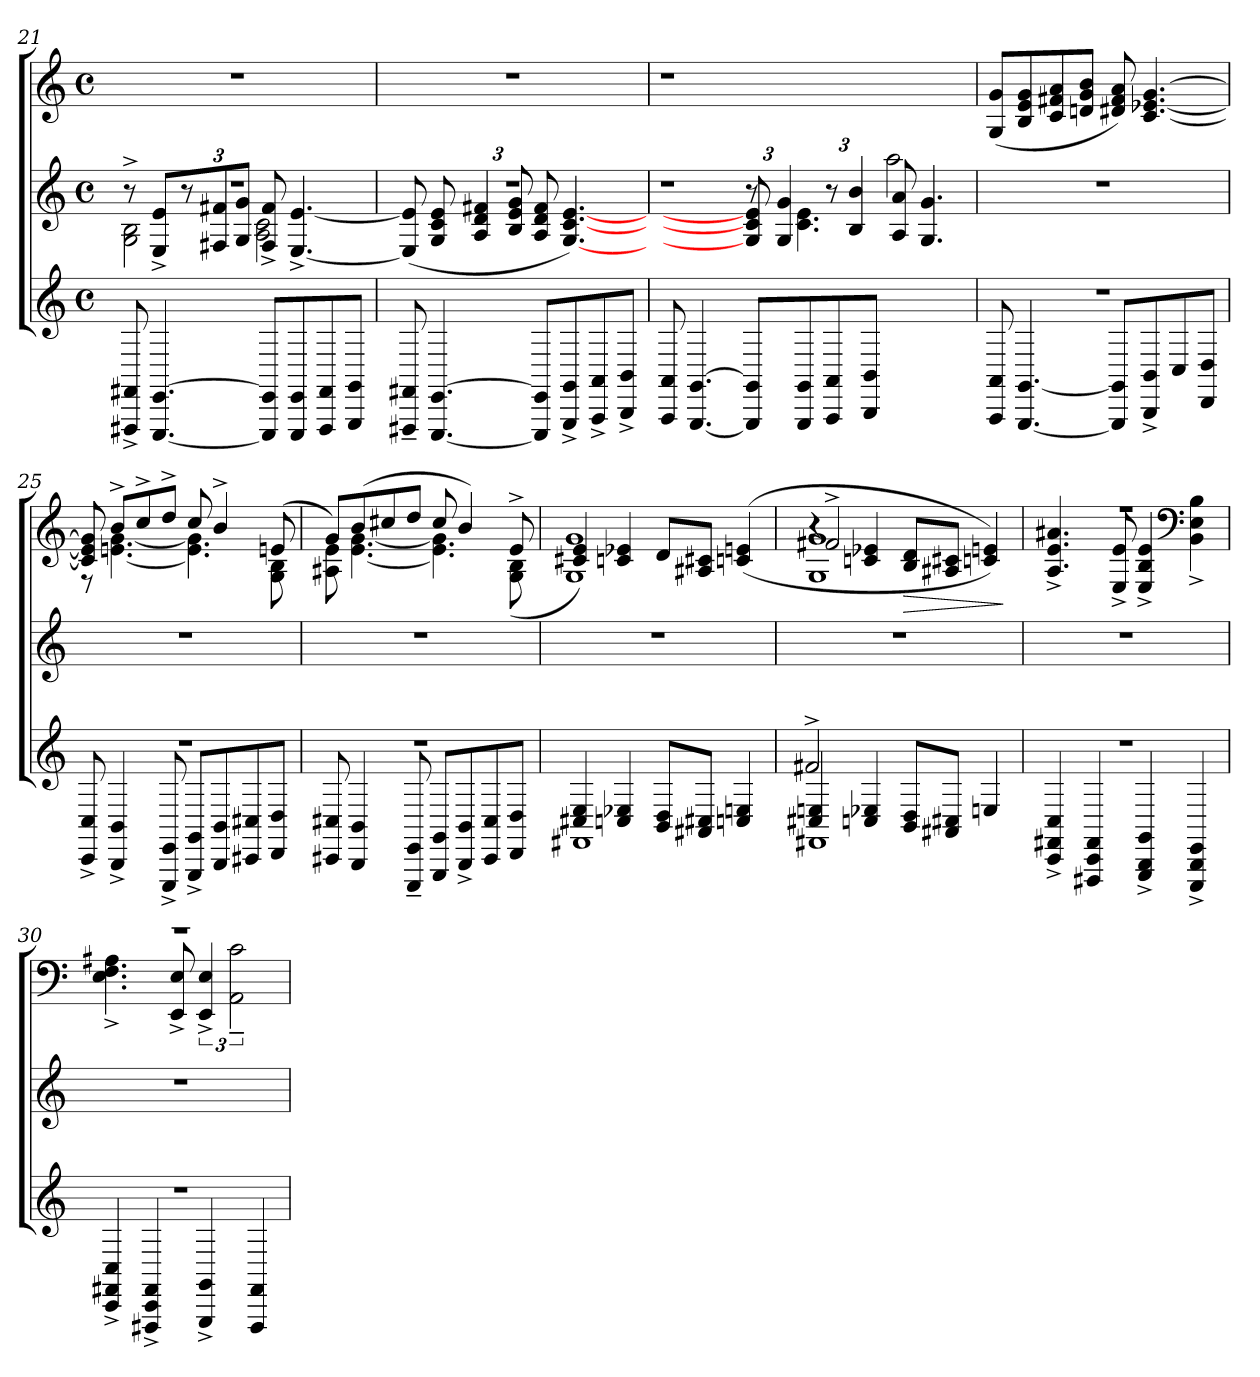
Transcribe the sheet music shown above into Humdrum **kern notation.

**kern	**kern	**kern	**dynam
*part2	*part2	*part1	*part1
*staff3	*staff2	*staff1	*staff1
*clefG2	*clefG2	*clefG2	*
*k[]	*k[]	*k[]	*
*M4/4	*M4/4	*M4/4	*
*met(c)	*met(c)	*met(c)	*
=21	=21	=21	=21
*	*^	*	*
*	*	*^	*	*
8FFF#X/^ 8FF#X/^	1r	8r	2G\^ 2B\^	1r	.
[4.EEE/ [4.EE/	.	8E/^ 8e/^L	.	.	.
*	*	*Xbrackettup	*	*	*
.	.	12r	.	.	.
.	.	12F#X/ 12f#X/	.	.	.
.	.	12G/ 12g/J	.	.	.
8EEE/] 8EE/]L	.	8F#/^ 8f#/^	2A\ 2c\	.	.
8EEE/ 8EE/	.	[4.E/^ [4.e/^	.	.	.
8FFF#/ 8FF#/	.	.	.	.	.
8GGG/ 8GG/J	.	.	.	.	.
*	*	*v	*v	*	*
=22	=22	=22	=22	=22
8FFF#X/~ 8FF#X/~	1r	(>8E/] 8e/]	1r	.
[4.EEE/ [4.EE/	.	8G/ 8c/ 8e/	.	.
.	.	6A/ 6d/ 6f#X/	.	.
.	.	12B/ 12e/ 12g/	.	.
8EEE/] 8EE/]L	.	8A/ 8d/ 8f#/	.	.
8GGG/^ 8GG/^	.	[4.G/ [4.c/ [4.e/)	.	.
8AAA/^ 8AA/^	.	.	.	.
8BBB/^ 8BB/^J	.	.	.	.
=23	=23	=23	=23	=23
*	*	*^	*	*
8AAA/ 8AA/	1r	2ryy	2ryy	1r	.
[4.GGG/ [4.GG/	.	.	.	.	.
8GGG/] 8GG/]L	.	12G/] 12c/] 12e/]	8r	.	.
.	.	6G/ 6g/	.	.	.
8GGG/ 8GG/	.	.	4.c\ 4.e\	.	.
8AAA/ 8AA/	.	12r	.	.	.
.	.	6B/ 6b/	.	.	.
8BBB/ 8BB/J	.	.	.	.	.
2ryy	2ryy	8A/ 8a/	2aa\	2ryy	.
.	.	4.G/ 4.g/	.	.	.
*	*v	*v	*v	*	*
=24	=24	=24	=24
*^	*	*	*
1r	8AAA/ 8AA/	1r	(>8G/ 8g/L	.
.	[4.GGG/ [4.GG/	.	8B/ 8e/ 8g/	.
.	.	.	8c/ 8f#X/ 8a/	.
.	.	.	8dn/ 8g/ 8b/J	.
.	8GGG/] 8GG/]L	.	8d#X/ 8f#/ 8a/)	.
.	8BBB/^ 8BB/^	.	[4.c/ [4.e-X/ [4.g/	.
.	8C/	.	.	.
.	8DD/ 8D/J	.	.	.
=25	=25	=25	=25	=25
*	*	*	*^	*
1r	8CC/^ 8C/^	1r	8c/] 8e-/] 8g/]	8r	.
.	4BBB/^ 4BB/^	.	8b^/L	[4.en\ [4.g\	.
.	.	.	8cc^/	.	.
.	8EEE/^ 8EE/^	.	8dd^/J	.	.
.	8GGG/^ 8GG/^L	.	8cc/	4.e\] 4.g\]	.
.	8BBB/ 8BB/	.	4b^/	.	.
.	8CC#X/ 8C#X/	.	.	.	.
.	8DD/ 8D/J	.	(>8en/	8G\ 8B\	.
=26	=26	=26	=26	=26	=26
1r	8CC#X/ 8C#X/	1r	8g/L)	8A#X\ 8e\	.
.	4BBB/ 4BB/	.	(>8b/	[4.e\ [4.g\	.
.	.	.	8cc#X/	.	.
.	8EEE/~ 8EE/~	.	8dd/J	.	.
.	8GGG/ 8GG/L	.	8cc#/	4.e\] 4.g\]	.
.	8BBB/^ 8BB/^	.	4b/)	.	.
.	8CC#/ 8C#/	.	.	.	.
.	8DD/ 8D/J	.	8e^/	(>8G\ 8B\	.
=27	=27	=27	=27	=27	=27
4C#X/ 4E/	1FF#X	1r	4c#X/ 4e/)	(>1G 1g	.
4Cn/ 4E-X/	.	.	4cn/ 4e-X/	.	.
8BB/ 8D/L	.	.	8d/L	.	.
8AA#X/ 8C#X/J	.	.	8A#X/ 8c#X/J	.	.
4Cn/ 4En/	.	.	((<4cn/ 4en/	.	.
=28	=28	=28	=28	=28	=28
*	*^	*	*	*^	*
4C#X/ 4En/	1FF#X	2f#X^/	1r	4r	1G 1g	2f#X^/	.
4Cn/ 4E-X/	.	.	.	4cn/ 4e-X/	.	.	.
!	!	!	!	!	!	!	!LO:HP:b
8BB/ 8D/L	.	2ryy	.	8B/ 8d/L	.	2ryy	>
8AA#X/ 8C#X/J	.	.	.	8A#X/ 8c#X/J	.	.	.
4En/	.	.	.	(4cn/ 4en/))	.	.	.
*v	*v	*v	*	*v	*v	*v	*
.	.	.	]
=29	=29	=29	=29
*^	*	*^	*
1r	4CC/^ 4FF#X/^ 4C/^	1r	1r	4.A/^ 4.e/^ 4.a#X/^	.
.	4FFF#X/ 4CC/ 4FF#/	.	.	.	.
.	.	.	.	8E/^ 8e/^	.
.	4GGG/^ 4BBB/^ 4GG/^	.	.	4E/^ 4B/^ 4e/^	.
*	*	*	*clefF4	*	*
.	4EEE/^ 4BBB/^ 4EE/^	.	.	4BB\^ 4E\^ 4B\^	.
=30	=30	=30	=30	=30	=30
1r	4CC/^ 4FF#X/^ 4C/^	1r	1r	4.E\^ 4.F\^ 4.A#X\^	.
.	4FFF#X/^ 4CC/^ 4FF#/^	.	.	.	.
.	.	.	.	8EE/^ 8E/^	.
.	4GGG/^ 4GG/^	.	.	6EE/^ 6E/^	.
.	.	.	.	3AA\<~ 3c\<~	.
.	4FFF#/ 4FF#/	.	.	.	.
*v	*v	*	*v	*v	*
=	=	=	=
*-	*-	*-	*-
